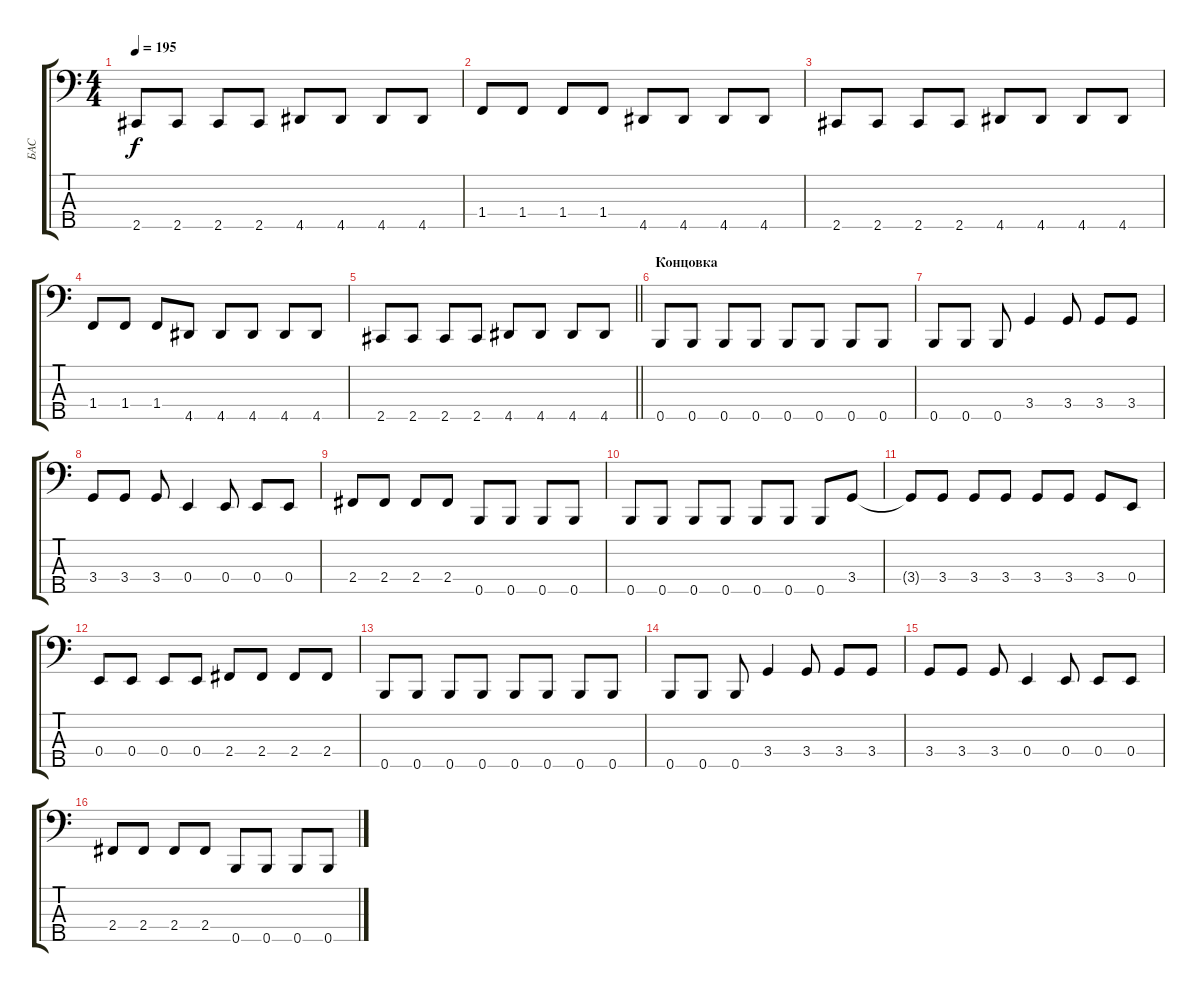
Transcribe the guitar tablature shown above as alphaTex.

\track ("БАС" "БАС") {instrument electricbasspick}
\staff {score tabs}
\tuning (G2 D2 A1 E1 B0) {hide}
\ts (4 4)
\tempo 195
\clef f4
\ks c
2.5.8{dy f} 2.5.8 2.5.8 2.5.8 4.5.8 4.5.8 4.5.8 4.5.8 |
1.4.8 1.4.8 1.4.8 1.4.8 4.5.8 4.5.8 4.5.8 4.5.8 |
2.5.8 2.5.8 2.5.8 2.5.8 4.5.8 4.5.8 4.5.8 4.5.8 |
1.4.8 1.4.8 1.4.8 4.5.8 4.5.8 4.5.8 4.5.8 4.5.8 |
\barLineRight lightlight
2.5.8 2.5.8 2.5.8 2.5.8 4.5.8 4.5.8 4.5.8 4.5.8 |
\section ("" "Концовка")
0.5.8 0.5.8 0.5.8 0.5.8 0.5.8 0.5.8 0.5.8 0.5.8 |
0.5.8 0.5.8 0.5.8 3.4.4 3.4.8 3.4.8 3.4.8 |
3.4.8 3.4.8 3.4.8 0.4.4 0.4.8 0.4.8 0.4.8 |
2.4.8 2.4.8 2.4.8 2.4.8 0.5.8 0.5.8 0.5.8 0.5.8 |
0.5.8 0.5.8 0.5.8 0.5.8 0.5.8 0.5.8 0.5.8 3.4.8 |
3.4{t}.8 3.4.8 3.4.8 3.4.8 3.4.8 3.4.8 3.4.8 0.4.8 |
0.4.8 0.4.8 0.4.8 0.4.8 2.4.8 2.4.8 2.4.8 2.4.8 |
0.5.8 0.5.8 0.5.8 0.5.8 0.5.8 0.5.8 0.5.8 0.5.8 |
0.5.8 0.5.8 0.5.8 3.4.4 3.4.8 3.4.8 3.4.8 |
3.4.8 3.4.8 3.4.8 0.4.4 0.4.8 0.4.8 0.4.8 |
2.4.8 2.4.8 2.4.8 2.4.8 0.5.8 0.5.8 0.5.8 0.5.8
